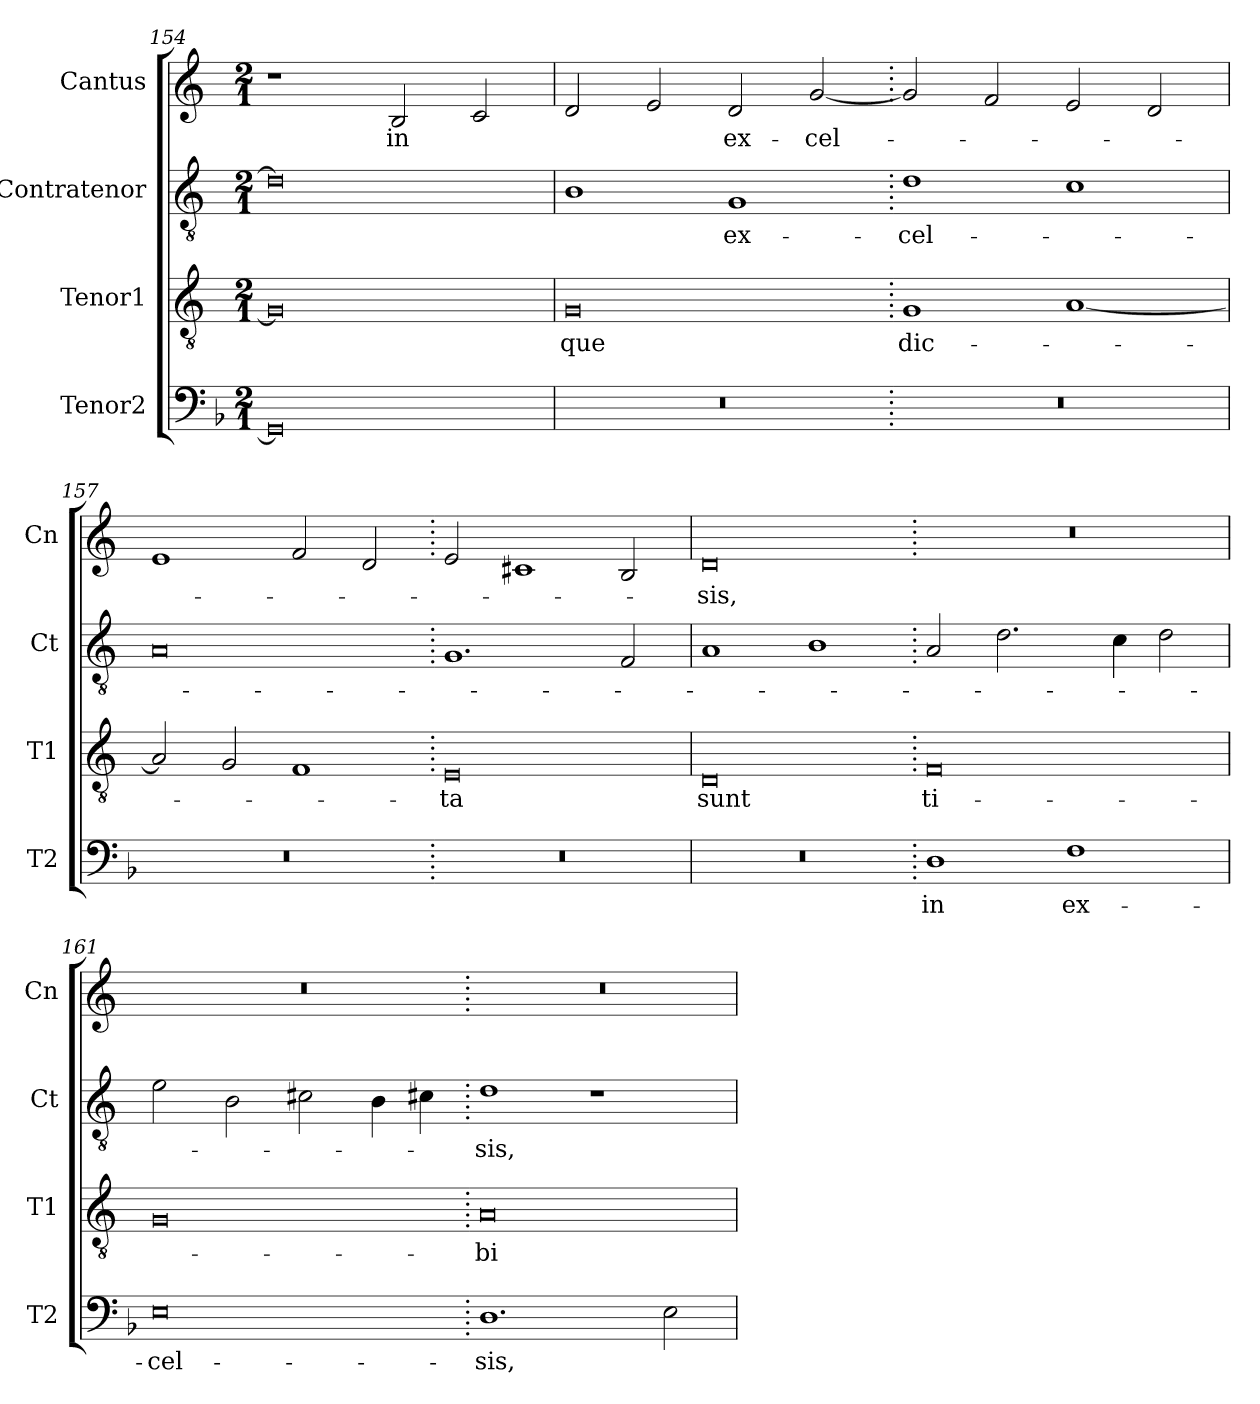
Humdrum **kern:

**kern	**text	**kern	**text	**kern	**text	**kern	**text
*part4	*part4	*part3	*part3	*part2	*part2	*part1	*part1
*staff4	*staff4	*staff3	*staff3	*staff2	*staff2	*staff1	*staff1
*I"Tenor2	*	*I"Tenor1	*	*I"Contratenor	*	*I"Cantus	*
*I'T2	*	*I'T1	*	*I'Ct	*	*I'Cn	*
*clefF4	*	*clefGv2	*	*clefGv2	*	*clefG2	*
*k[b-]	*	*k[]	*	*k[]	*	*k[]	*
*M2/1	*	*M2/1	*	*M2/1	*	*M2/1	*
=154	=154	=154	=154	=154	=154	=154	=154
0GG]	.	0G]	.	0d]	.	1r	.
.	.	.	.	.	.	2B/	in
.	.	.	.	.	.	2c/	.
=155	=155	=155	=155	=155	=155	=155	=155
0r	.	0G	que	1B	.	2d/	.
.	.	.	.	.	.	2e/	.
.	.	.	.	1G	ex-	2d/	ex-
.	.	.	.	.	.	[2g/	-cel-
=156.	=156.	=156.	=156.	=156.	=156.	=156.	=156.
0r	.	1G	dic-	1d	-cel-	2g/]	.
.	.	.	.	.	.	2f/	.
.	.	[1A	.	1c	.	2e/	.
.	.	.	.	.	.	2d/	.
=157	=157	=157	=157	=157	=157	=157	=157
0r	.	2A/]	.	0A	.	1e	.
.	.	2G/	.	.	.	.	.
.	.	1F	.	.	.	2f/	.
.	.	.	.	.	.	2d/	.
=158.	=158.	=158.	=158.	=158.	=158.	=158.	=158.
0r	.	0E	-ta	1.G	.	2e/	.
.	.	.	.	.	.	1c#X	.
.	.	.	.	2F/	.	2B/	.
=159	=159	=159	=159	=159	=159	=159	=159
0r	.	0D	sunt	1A	.	0d	-sis,
.	.	.	.	1B	.	.	.
=160.	=160.	=160.	=160.	=160.	=160.	=160.	=160.
1D	in	0F	ti-	2A/	.	0r	.
.	.	.	.	2.d\	.	.	.
1F	ex-	.	.	.	.	.	.
.	.	.	.	4c\	.	.	.
.	.	.	.	2d\	.	.	.
=161	=161	=161	=161	=161	=161	=161	=161
0E	-cel-	0G	.	2e\	.	0r	.
.	.	.	.	2B\	.	.	.
.	.	.	.	2c#X\	.	.	.
.	.	.	.	4B\	.	.	.
.	.	.	.	4c#X\	.	.	.
=162.	=162.	=162.	=162.	=162.	=162.	=162.	=162.
1.D	-sis,	0A	-bi	1d	-sis,	0r	.
.	.	.	.	1r	.	.	.
2E\	.	.	.	.	.	.	.
=	=	=	=	=	=	=	=
*-	*-	*-	*-	*-	*-	*-	*-
